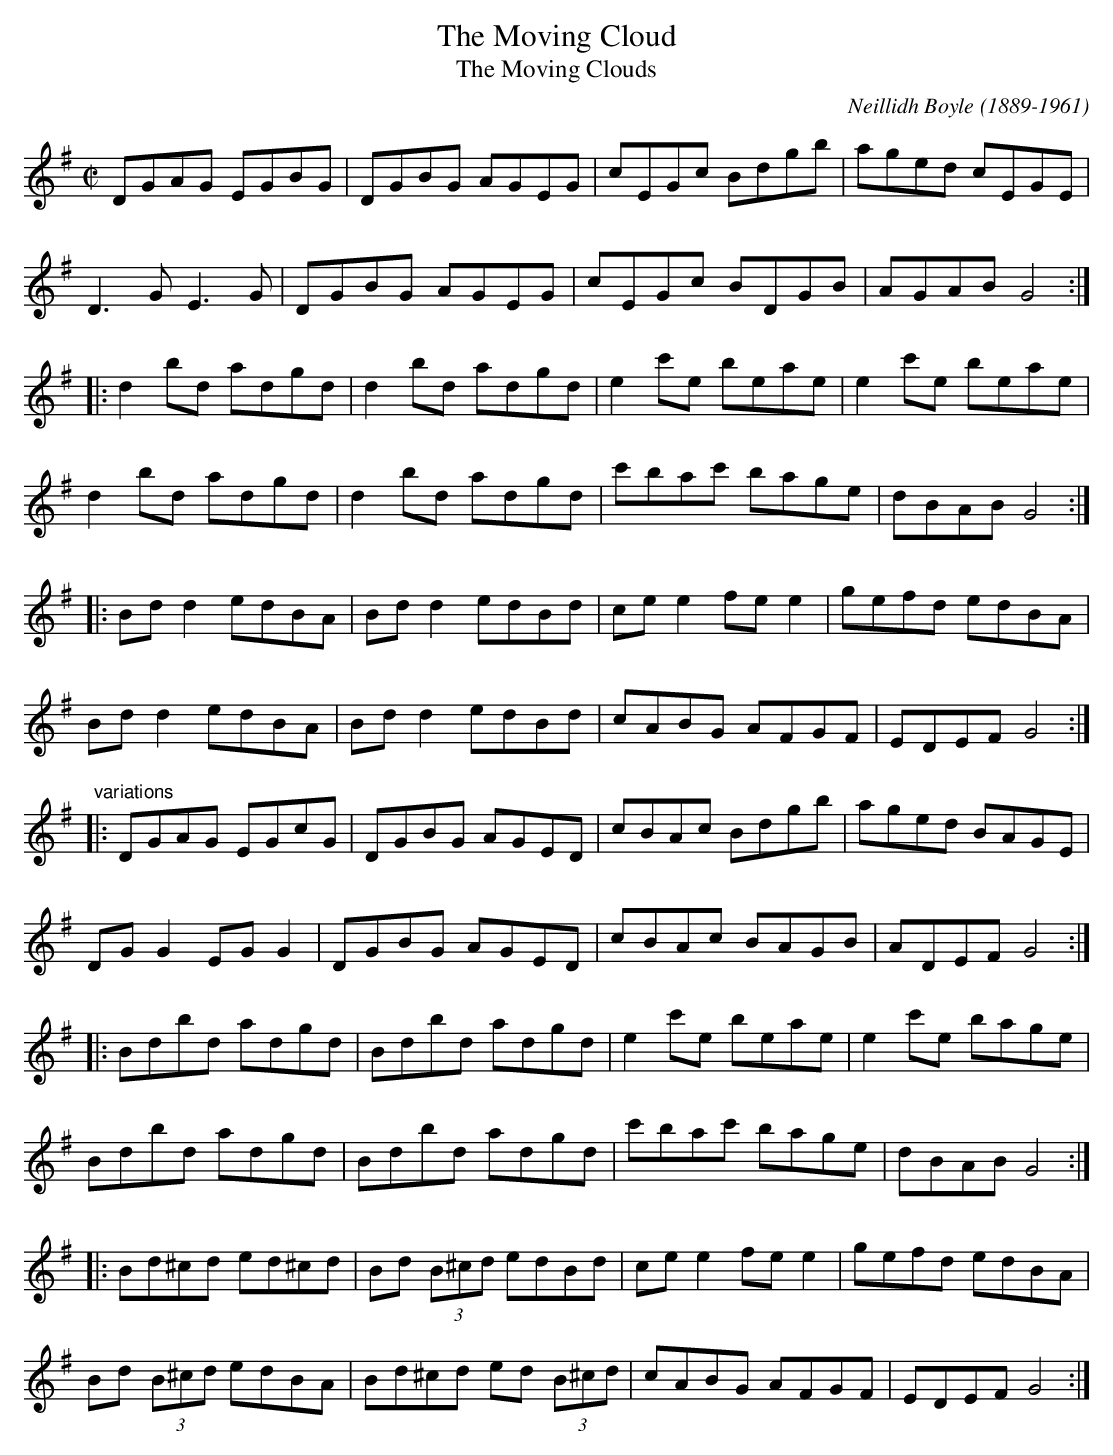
X:1
T:Moving Cloud, The
T:Moving Clouds, The
C:Neillidh Boyle (1889-1961)
M:C|
K:G
DGAG EGBG|DGBG AGEG|cEGc Bdgb|aged cEGE|
D3G E3G|DGBG AGEG|cEGc BDGB|AGAB G4:|
|:d2bd adgd|d2bd adgd|e2c'e beae|e2c'e beae|
d2bd adgd|d2bd adgd|c'bac' bage|dBAB G4:|
|:Bdd2 edBA|Bdd2 edBd|cee2 fee2|gefd edBA|
Bdd2 edBA|Bdd2 edBd|cABG AFGF|EDEF G4:|
"variations"
|:DGAG EGcG|DGBG AGED|cBAc Bdgb|aged BAGE|
DGG2 EGG2|DGBG AGED|cBAc BAGB|ADEF G4:|
|:Bdbd adgd|Bdbd adgd|e2c'e beae|e2c'e bage|
Bdbd adgd|Bdbd adgd|c'bac' bage|dBAB G4:|
|:Bd^cd ed^cd|Bd (3B^cd edBd|cee2 fee2|gefd edBA|
Bd (3B^cd edBA|Bd^cd ed (3B^cd|cABG AFGF|EDEF G4:|
